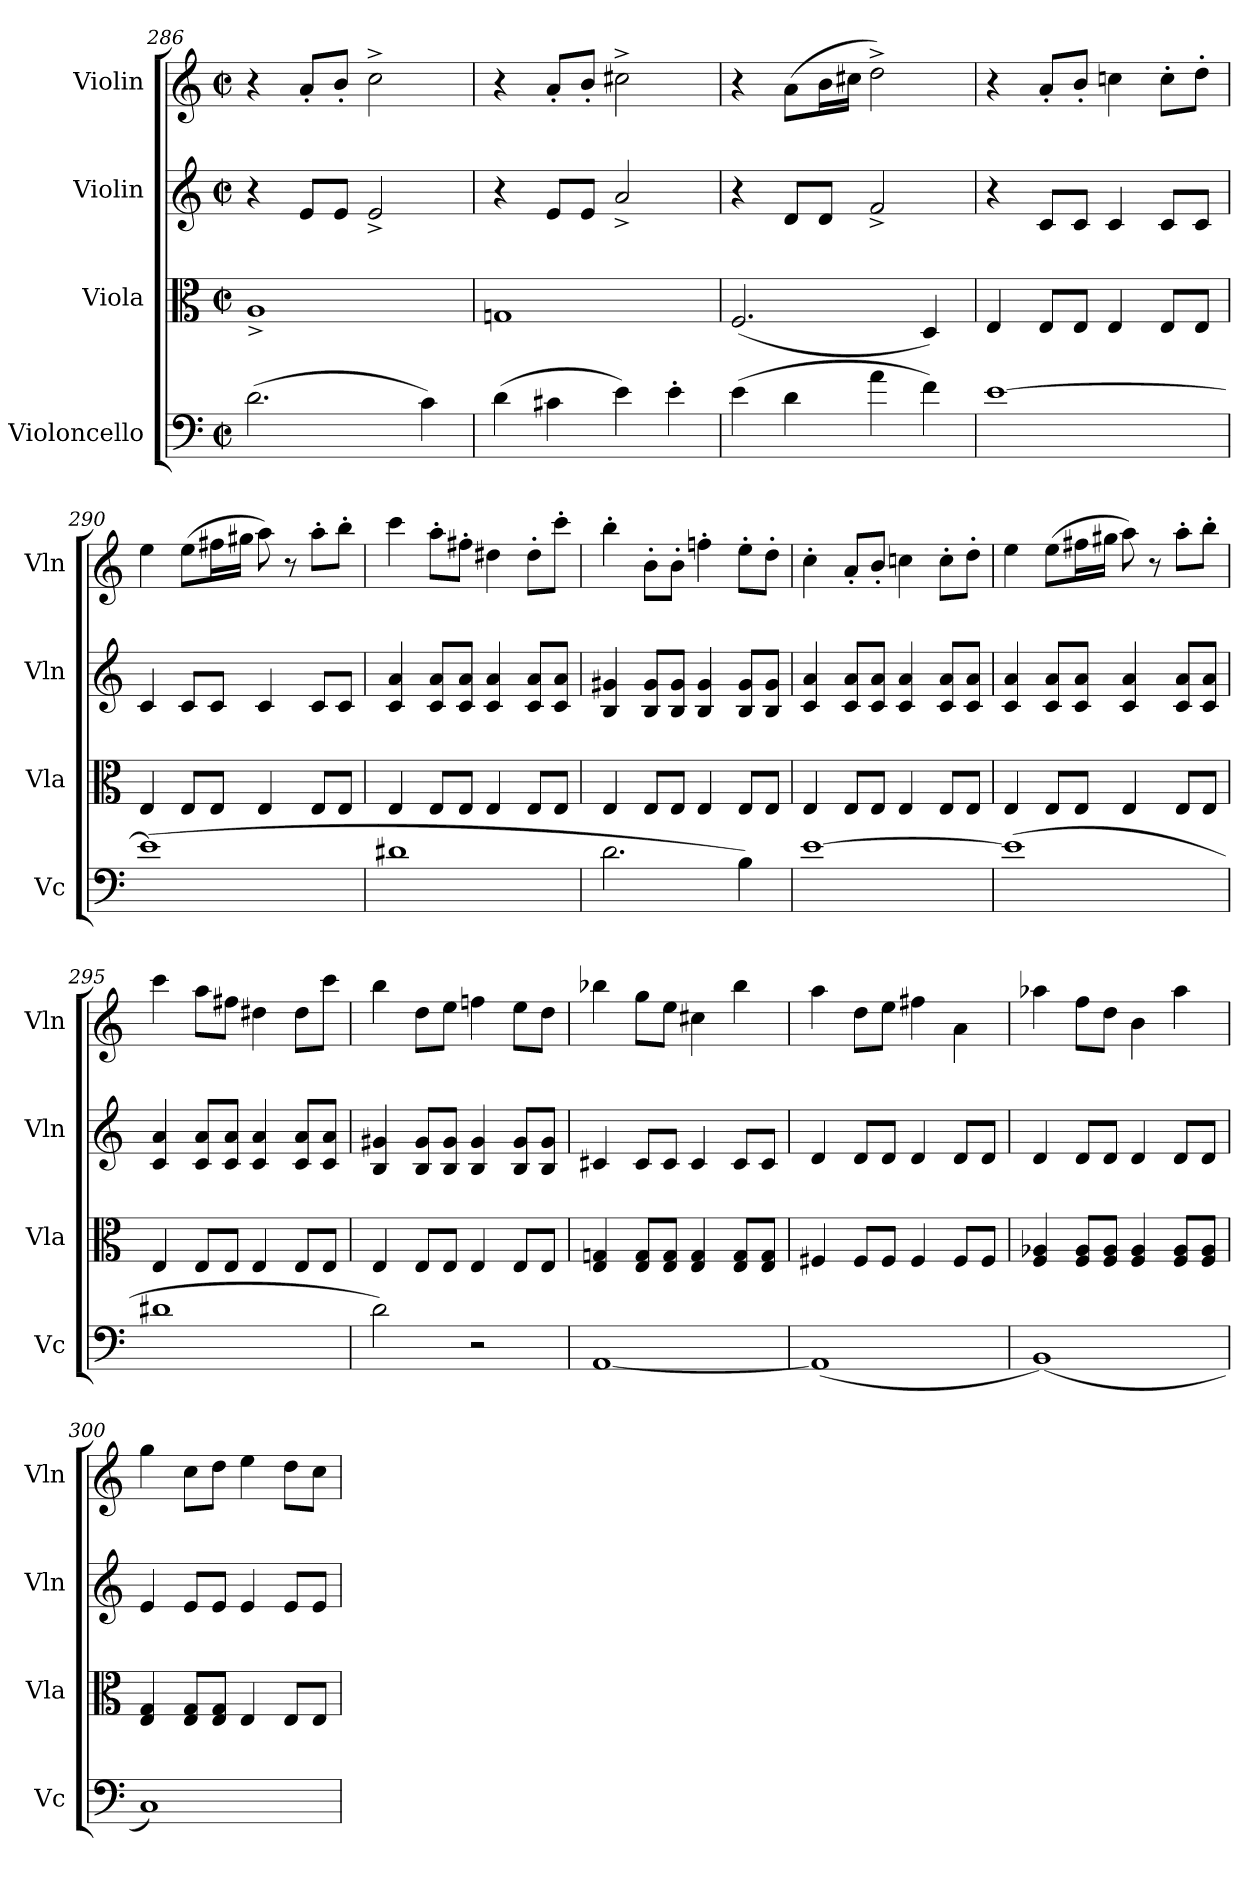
**kern	**kern	**kern	**kern
*part4	*part3	*part2	*part1
*staff4	*staff3	*staff2	*staff1
*I"Violoncello	*I"Viola	*I"Violin	*I"Violin
*I'Vc	*I'Vla	*I'Vln	*I'Vln
*clefF4	*clefC3	*clefG2	*clefG2
*k[]	*k[]	*k[]	*k[]
*M2/2	*M2/2	*M2/2	*M2/2
*met(c|)	*met(c|)	*met(c|)	*met(c|)
=286	=286	=286	=286
(2.d\	1A^	4r	4r
.	.	8e/L	8a'/L
.	.	8e/J	8b'/J
.	.	2e^/	2cc^\
4c\)	.	.	.
=287	=287	=287	=287
(4d\	1Gn	4r	4r
4c#X\	.	8e/L	8a'/L
.	.	8e/J	8b'/J
4e\)	.	2a^/	2cc#X^\
4e'\	.	.	.
=288	=288	=288	=288
(4e\	(>2.F/	4r	4r
4d\	.	8d/L	(8a\L
.	.	8d/J	16b\L
.	.	.	16cc#X\JJ
4a\	.	2f^/	2dd^\)
4f\)	4D/)	.	.
=289	=289	=289	=289
[1e	4E/	4r	4r
.	8E/L	8c/L	8a'/L
.	8E/J	8c/J	8b'/J
.	4E/	4c/	4ccn\
.	8E/L	8c/L	8cc'\L
.	8E/J	8c/J	8dd'\J
!!LO:LB:g=z
=290	=290	=290	=290
(1e]	4E/	4c/	4ee\
.	8E/L	8c/L	(8ee\L
.	8E/J	8c/J	16ff#X\L
.	.	.	16gg#X\JJ
.	4E/	4c/	8aa\)
.	.	.	8r
.	8E/L	8c/L	8aa'\L
.	8E/J	8c/J	8bb'\J
=291	=291	=291	=291
1d#X	4E/	4c/ 4a/	4ccc\
.	8E/L	8c/ 8a/L	8aa'\L
.	8E/J	8c/ 8a/J	8ff#X'\J
.	4E/	4c/ 4a/	4dd#X\
.	8E/L	8c/ 8a/L	8dd#'\L
.	8E/J	8c/ 8a/J	8ccc'\J
=292	=292	=292	=292
2.d\	4E/	4B/ 4g#X/	4bb'\
.	8E/L	8B/ 8g#/L	8b'\L
.	8E/J	8B/ 8g#/J	8b'\J
.	4E/	4B/ 4g#/	4ffn'\
4B\)	8E/L	8B/ 8g#/L	8ee'\L
.	8E/J	8B/ 8g#/J	8dd'\J
=293	=293	=293	=293
[1e	4E/	4c/ 4a/	4cc'\
.	8E/L	8c/ 8a/L	8a'/L
.	8E/J	8c/ 8a/J	8b'/J
.	4E/	4c/ 4a/	4ccn\
.	8E/L	8c/ 8a/L	8cc'\L
.	8E/J	8c/ 8a/J	8dd'\J
=294	=294	=294	=294
(1e]	4E/	4c/ 4a/	4ee\
.	8E/L	8c/ 8a/L	(8ee\L
.	8E/J	8c/ 8a/J	16ff#X\L
.	.	.	16gg#X\JJ
.	4E/	4c/ 4a/	8aa\)
.	.	.	8r
.	8E/L	8c/ 8a/L	8aa'\L
.	8E/J	8c/ 8a/J	8bb'\J
=295	=295	=295	=295
1d#X	4E/	4c/ 4a/	4ccc\
.	8E/L	8c/ 8a/L	8aa\L
.	8E/J	8c/ 8a/J	8ff#X\J
.	4E/	4c/ 4a/	4dd#X\
.	8E/L	8c/ 8a/L	8dd#\L
.	8E/J	8c/ 8a/J	8ccc\J
=296	=296	=296	=296
2d\)	4E/	4B/ 4g#X/	4bb\
.	8E/L	8B/ 8g#/L	8dd\L
.	8E/J	8B/ 8g#/J	8ee\J
2r	4E/	4B/ 4g#/	4ffn\
.	8E/L	8B/ 8g#/L	8ee\L
.	8E/J	8B/ 8g#/J	8dd\J
=297	=297	=297	=297
[1AA	4E/ 4Gn/	4c#X/	4bb-X\
.	8E/ 8G/L	8c#/L	8gg\L
.	8E/ 8G/J	8c#/J	8ee\J
.	4E/ 4G/	4c#/	4cc#X\
.	8E/ 8G/L	8c#/L	4bb-\
.	8E/ 8G/J	8c#/J	.
!!LO:LB:g=z
=298	=298	=298	=298
(1AA]	4F#X/	4d/	4aa\
.	8F#/L	8d/L	8dd\L
.	8F#/J	8d/J	8ee\J
.	4F#/	4d/	4ff#X\
.	8F#/L	8d/L	4a\
.	8F#/J	8d/J	.
=299	=299	=299	=299
(1BB)	4F/ 4A-X/	4d/	4aa-X\
.	8F/ 8A-/L	8d/L	8ff\L
.	8F/ 8A-/J	8d/J	8dd\J
.	4F/ 4A-/	4d/	4b\
.	8F/ 8A-/L	8d/L	4aa-\
.	8F/ 8A-/J	8d/J	.
=300	=300	=300	=300
1C)	4E/ 4G/	4e/	4gg\
.	8E/ 8G/L	8e/L	8cc\L
.	8E/ 8G/J	8e/J	8dd\J
.	4E/	4e/	4ee\
.	8E/L	8e/L	8dd\L
.	8E/J	8e/J	8cc\J
=	=	=	=
*-	*-	*-	*-
